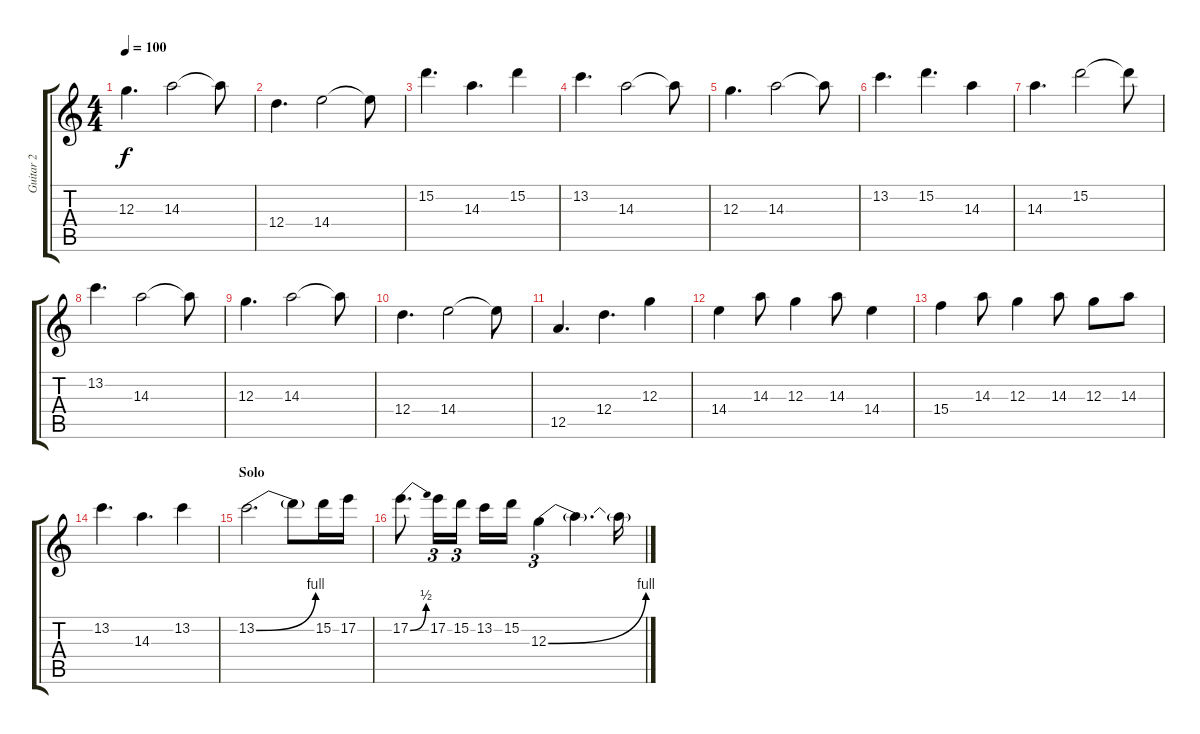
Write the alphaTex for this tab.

\track ("Guitar 2" "Guitar 2") {instrument distortionguitar}
\staff {score tabs}
\tuning (E4 B3 G3 D3 A2 D2) {hide}
\ts (4 4)
\tempo 100
\clef g2
\ks c
12.3.4{d dy f} 14.3.2 14.3{t}.8 |
12.4.4{d} 14.4.2 14.4{t}.8 |
15.2.4{d} 14.3.4{d} 15.2.4 |
13.2.4{d} 14.3.2 14.3{t}.8 |
12.3.4{d} 14.3.2 14.3{t}.8 |
13.2.4{d} 15.2.4{d} 14.3.4 |
14.3.4{d} 15.2.2 15.2{t}.8 |
13.2.4{d} 14.3.2 14.3{t}.8 |
12.3.4{d} 14.3.2 14.3{t}.8 |
12.4.4{d} 14.4.2 14.4{t}.8 |
12.5.4{d} 12.4.4{d} 12.3.4 |
14.4.4 14.3.8 12.3.4 14.3.8 14.4.4 |
15.4.4 14.3.8 12.3.4 14.3.8 12.3.8 14.3.8 |
13.2.4{d} 14.3.4{d} 13.2.4 |
\section ("" "Solo")
13.2{be (bend 0 0 60 4)}.2{d} 13.2{t}.8 15.2.16 17.2.16 |
17.2{be (bend 0 0 60 2)}.8{d} 17.2.16{tu (3 2)} 15.2.16{tu (3 2)} 13.2.16 15.2.16 12.3{be (bend 0 0 60 4)}.4{tu (3 2)} 12.3{t}.4{d} 12.3{t}.16
